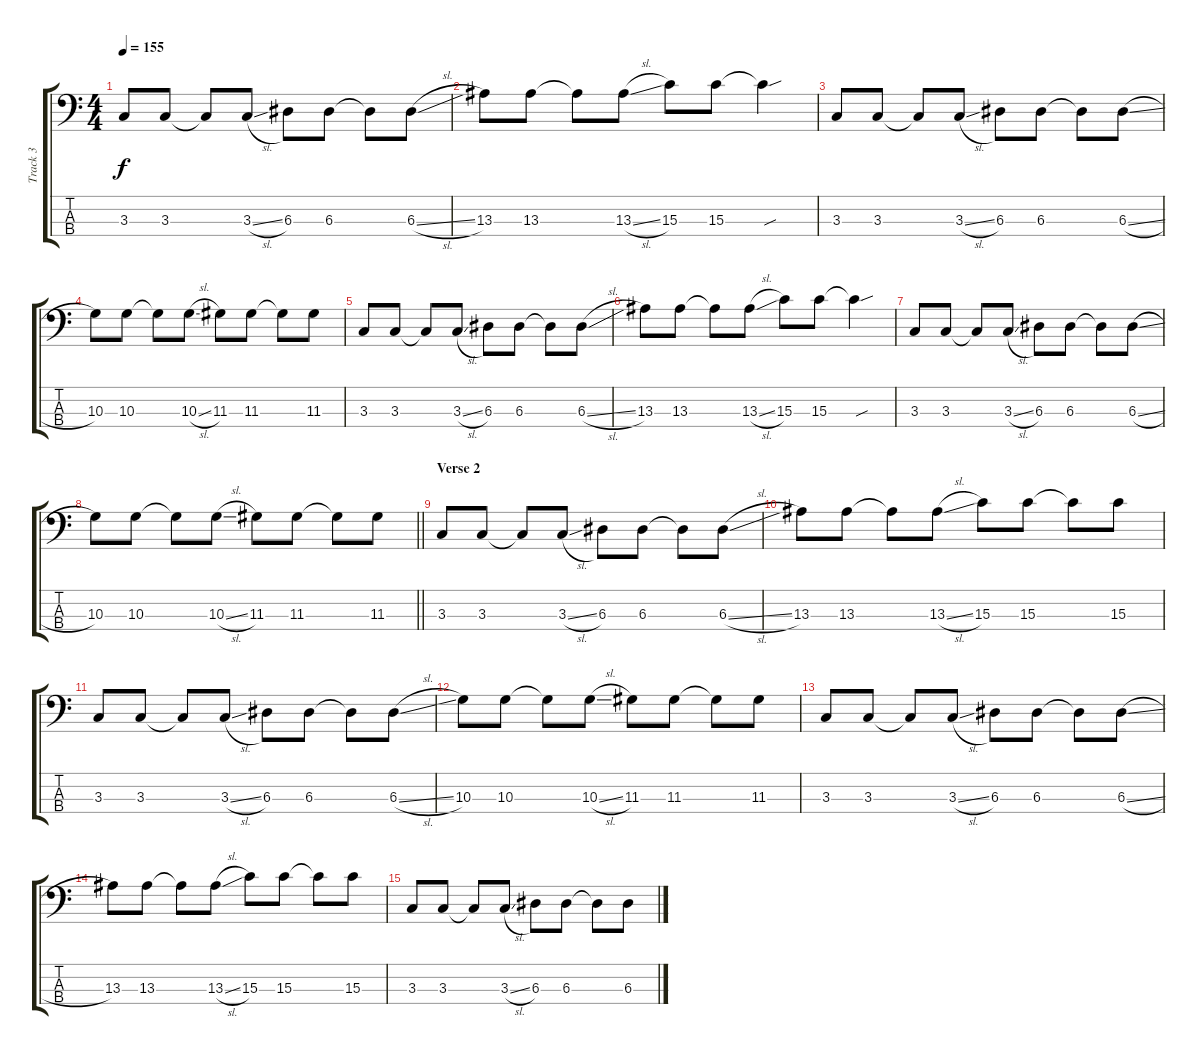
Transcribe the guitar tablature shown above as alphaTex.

\track ("Track 3" "Track 3") {instrument electricbassfinger}
\staff {score tabs}
\tuning (G2 D2 A1 E1) {hide}
\ts (4 4)
\tempo 155
\clef f4
\ks c
3.3.8{dy f} 3.3.8 3.3{t}.8 3.3{sl}.8 6.3.8 6.3.8 6.3{t}.8 6.3{sl}.8 |
13.3.8 13.3.8 13.3{t}.8 13.3{sl}.8 15.3.8 15.3.8 15.3{sou t}.4 |
3.3.8 3.3.8 3.3{t}.8 3.3{sl}.8 6.3.8 6.3.8 6.3{t}.8 6.3{sl}.8 |
10.3.8 10.3.8 10.3{t}.8 10.3{sl}.8 11.3.8 11.3.8 11.3{t}.8 11.3.8 |
3.3.8 3.3.8 3.3{t}.8 3.3{sl}.8 6.3.8 6.3.8 6.3{t}.8 6.3{sl}.8 |
13.3.8 13.3.8 13.3{t}.8 13.3{sl}.8 15.3.8 15.3.8 15.3{sou t}.4 |
3.3.8 3.3.8 3.3{t}.8 3.3{sl}.8 6.3.8 6.3.8 6.3{t}.8 6.3{sl}.8 |
\barLineRight lightlight
10.3.8 10.3.8 10.3{t}.8 10.3{sl}.8 11.3.8 11.3.8 11.3{t}.8 11.3.8 |
\section ("" "Verse 2")
3.3.8 3.3.8 3.3{t}.8 3.3{sl}.8 6.3.8 6.3.8 6.3{t}.8 6.3{sl}.8 |
13.3.8 13.3.8 13.3{t}.8 13.3{sl}.8 15.3.8 15.3.8 15.3{t}.8 15.3.8 |
3.3.8 3.3.8 3.3{t}.8 3.3{sl}.8 6.3.8 6.3.8 6.3{t}.8 6.3{sl}.8 |
10.3.8 10.3.8 10.3{t}.8 10.3{sl}.8 11.3.8 11.3.8 11.3{t}.8 11.3.8 |
3.3.8 3.3.8 3.3{t}.8 3.3{sl}.8 6.3.8 6.3.8 6.3{t}.8 6.3{sl}.8 |
13.3.8 13.3.8 13.3{t}.8 13.3{sl}.8 15.3.8 15.3.8 15.3{t}.8 15.3.8 |
3.3.8 3.3.8 3.3{t}.8 3.3{sl}.8 6.3.8 6.3.8 6.3{t}.8 6.3.8
